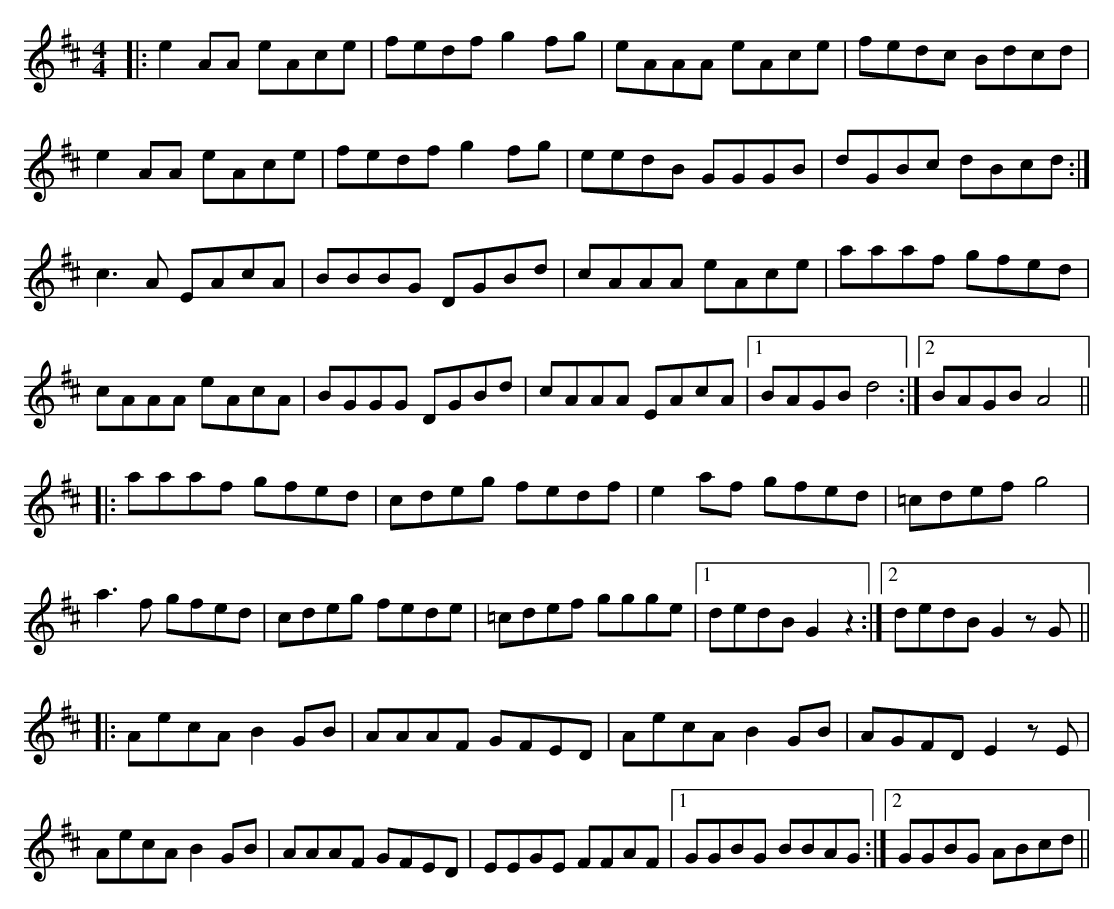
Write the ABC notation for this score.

X:1
M:4/4
K:Amix
|:e2AA eAce|fedf g2fg|eAAA eAce|fedc Bdcd|
e2AA eAce|fedf g2fg|eedB GGGB|dGBc dBcd:|
c3A EAcA|BBBG DGBd|cAAA eAce|aaaf gfed|
cAAA eAcA|BGGG DGBd|cAAA EAcA|1 BAGB d4:|2 BAGB A4||
|:aaaf gfed|cdeg fedf|e2af gfed|=cdef g4|
a3f gfed|cdeg fede|=cdef ggge|1 dedB G2z2:|2 dedB G2zG||
|:AecA B2GB|AAAF GFED|AecA B2GB|AGFD E2zE|
AecA B2GB|AAAF GFED|EEGE FFAF|1 GGBG BBAG:|2 GGBG ABcd||
